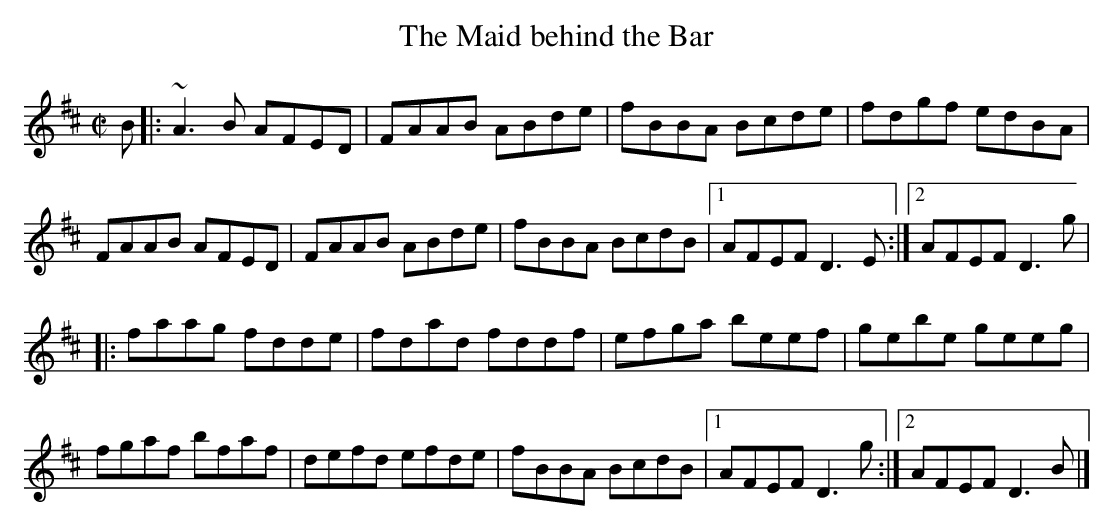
X:1
T:Maid behind the Bar, The
M:C|
L:1/8
K:D
B[|:~A3B AFED|FAAB ABde|fBBA Bcde|fdgf edBA|!
FAAB AFED|FAAB ABde|fBBA BcdB|1AFEF D3E:|2AFEF D3g|!
|:faag fdde|fdad fddf|efga beef|gebe geeg|!
fgaf bfaf|defd efde|fBBA BcdB|1AFEF D3g:|2AFEF D3B|]!
